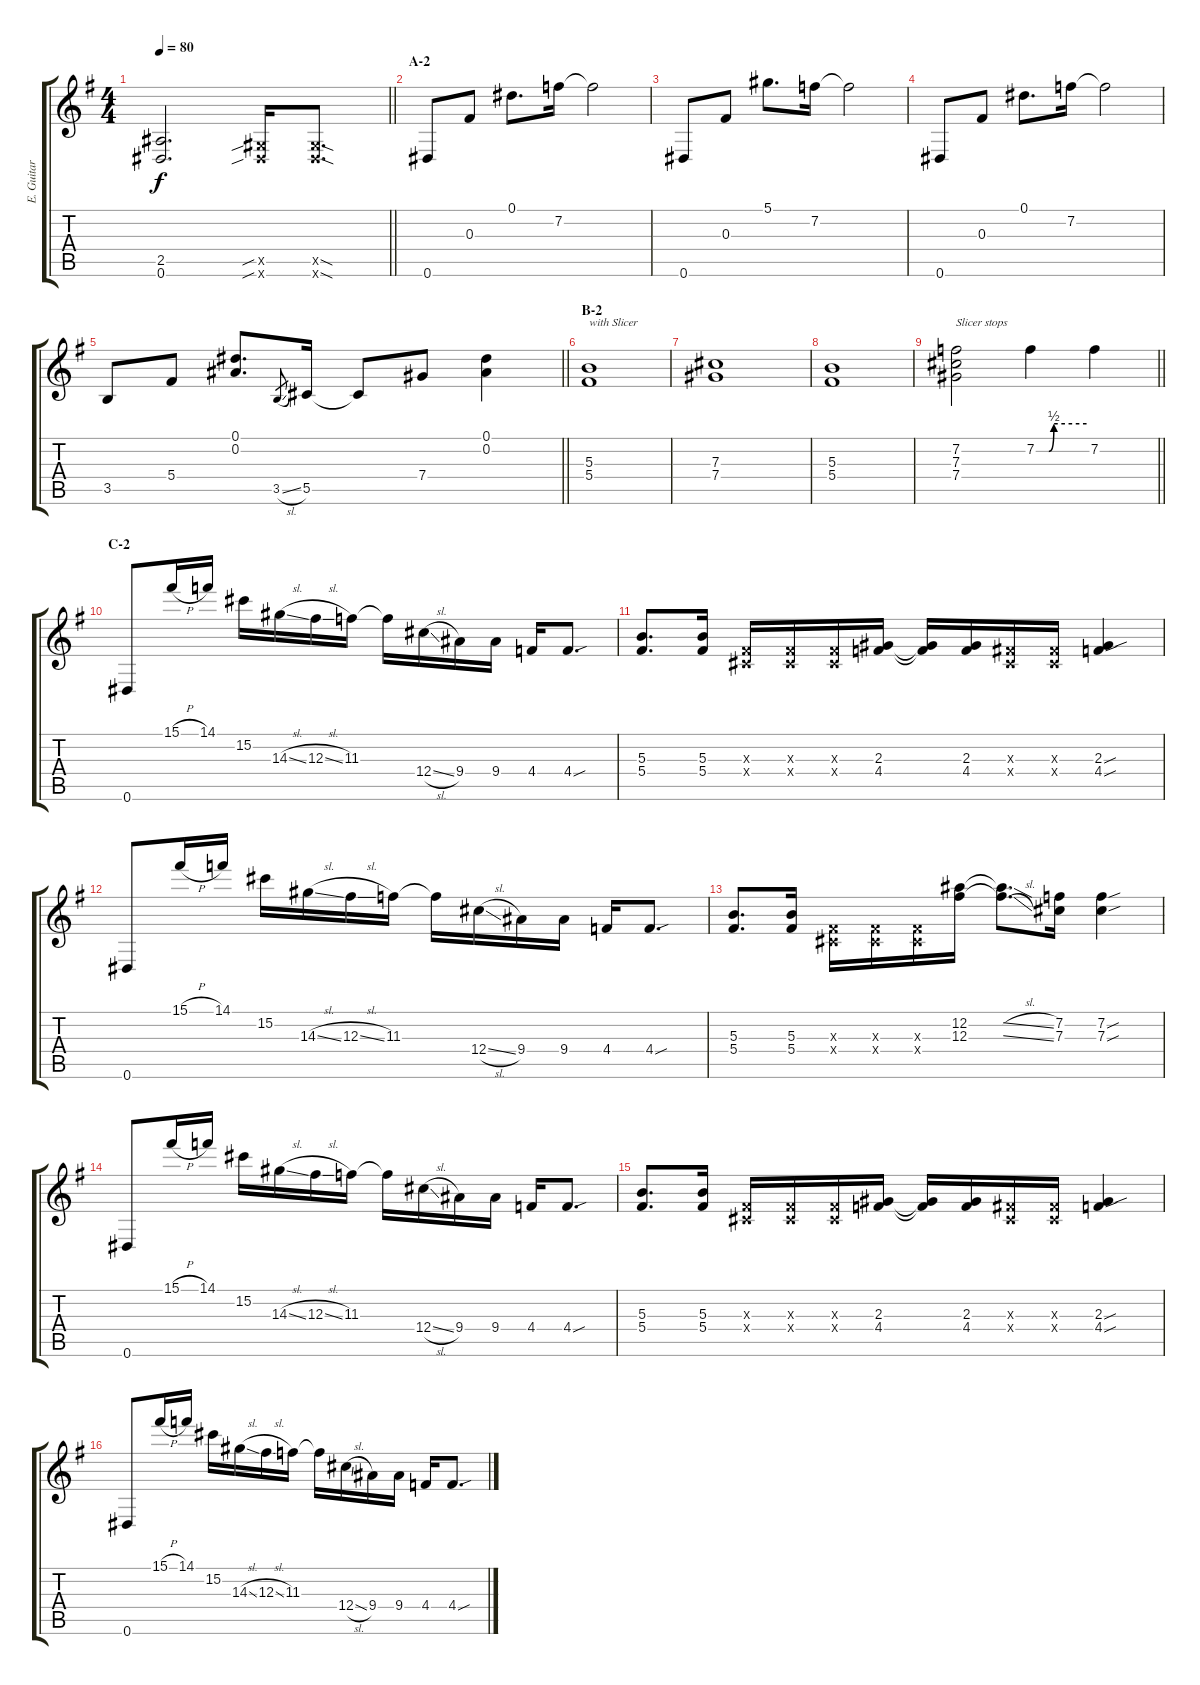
\track ("E. Guitar I" "E. Guitar ") {instrument distortionguitar}
\staff {score tabs}
\tuning (Eb4 Bb3 Gb3 Db3 Ab2 Eb2) {hide}
\ts (4 4)
\tempo 80
\clef g2
\barLineRight lightlight
\ks g
(2.5 0.6).2{d dy f} (0.5{sib x} 0.6{sib x}).16 (0.5{sod x} 0.6{sod x}).8{d} |
\section ("" "A-2")
0.6.8 0.3.8 0.1.8{d} 7.2.16 7.2{t}.2 |
0.6.8 0.3.8 5.1.8{d} 7.2.16 7.2{t}.2 |
0.6.8 0.3.8 0.1.8{d} 7.2.16 7.2{t}.2 |
\barLineRight lightlight
3.5.8 5.4.8 (0.1 0.2).8{d} 3.5{sl}.8{gr} 5.5.16 5.5{t}.8 7.4.8 (0.1 0.2).4 |
\section ("" "B-2")
(5.3 5.4).1{txt "with Slicer"} |
(7.3 7.4).1 |
(5.3 5.4).1 |
\barLineRight lightlight
(7.2 7.3 7.4).2{txt "Slicer stops"} 7.2{be (custom 0 0 15 0 21 2 60 2)}.4 7.2.4 |
\section ("" "C-2")
0.6.8 15.1{h}.16 14.1.16 15.2.16 14.3{sl}.16 12.3{sl}.16 11.3.16 11.3{t}.16 12.4{sl}.16 9.4.16 9.4.16 4.4.16 4.4{sou}.8{d} |
(5.3 5.4).8{d} (5.3 5.4).16 (0.3{x} 0.4{x}).16 (0.3{x} 0.4{x}).16 (0.3{x} 0.4{x}).16 (2.3 4.4).16 (2.3{t} 4.4{t}).16 (2.3 4.4).16 (0.3{x} 0.4{x}).16 (0.3{x} 0.4{x}).16 (2.3{sou} 4.4{sou}).4 |
0.6.8 15.1{h}.16 14.1.16 15.2.16 14.3{sl}.16 12.3{sl}.16 11.3.16 11.3{t}.16 12.4{sl}.16 9.4.16 9.4.16 4.4.16 4.4{sou}.8{d} |
(5.3 5.4).8{d} (5.3 5.4).16 (0.3{x} 0.4{x}).16 (0.3{x} 0.4{x}).16 (0.3{x} 0.4{x}).16 (12.2 12.3).16 (12.2{sl t} 12.3{sl t}).8{d} (7.2 7.3).16 (7.2{sou} 7.3{sou}).4 |
0.6.8 15.1{h}.16 14.1.16 15.2.16 14.3{sl}.16 12.3{sl}.16 11.3.16 11.3{t}.16 12.4{sl}.16 9.4.16 9.4.16 4.4.16 4.4{sou}.8{d} |
(5.3 5.4).8{d} (5.3 5.4).16 (0.3{x} 0.4{x}).16 (0.3{x} 0.4{x}).16 (0.3{x} 0.4{x}).16 (2.3 4.4).16 (2.3{t} 4.4{t}).16 (2.3 4.4).16 (0.3{x} 0.4{x}).16 (0.3{x} 0.4{x}).16 (2.3{sou} 4.4{sou}).4 |
0.6.8 15.1{h}.16 14.1.16 15.2.16 14.3{sl}.16 12.3{sl}.16 11.3.16 11.3{t}.16 12.4{sl}.16 9.4.16 9.4.16 4.4.16 4.4{sou}.8{d}
